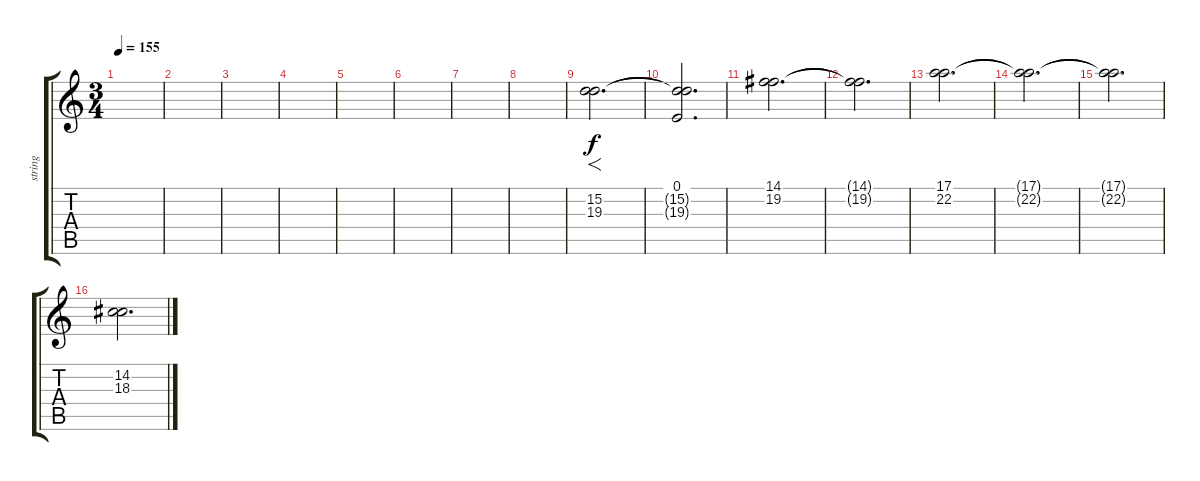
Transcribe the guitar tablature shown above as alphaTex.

\track ("string" "string") {instrument stringensemble2}
\staff {score tabs}
\tuning (E4 B3 G3 D3 A2 D2) {hide}
\ts (3 4)
\tempo 155
\clef g2
\ks c
|
|
|
|
|
|
|
|
(15.2 19.3).2{f d} |
(0.1 15.2{t} 19.3{t}).2{d} |
(14.1 19.2).2{d} |
(14.1{t} 19.2{t}).2{d} |
(17.1 22.2).2{d} |
(17.1{t} 22.2{t}).2{d} |
(17.1{t} 22.2{t}).2{d} |
(14.2 18.3).2{d}
